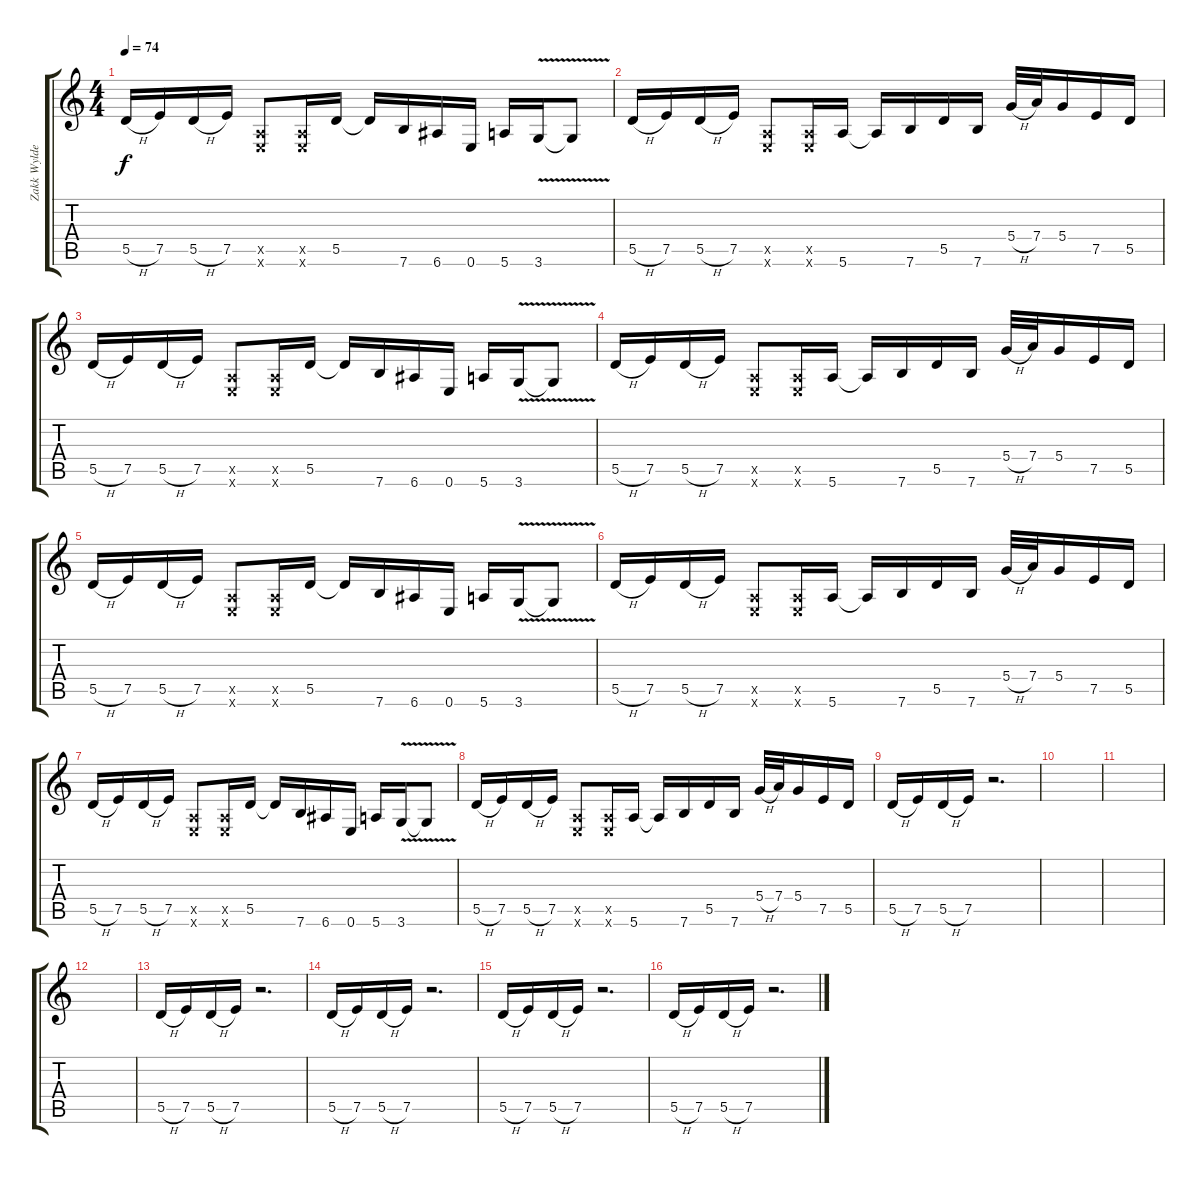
\track ("Zakk Wylde Guitar 1" "Zakk Wylde") {instrument distortionguitar}
\staff {score tabs}
\tuning (E4 B3 G3 D3 A2 E2) {hide}
\ts (4 4)
\tempo 74
\clef g2
\ks c
5.5{h}.16{dy f instrument distortionguitar} 7.5.16 5.5{h}.16 7.5.16 (0.5{x} 0.6{x}).8 (0.5{x} 0.6{x}).16 5.5.16 5.5{t}.16 7.6.16 6.6.16 0.6.16 5.6.16 3.6{v}.16 3.6{v t}.8 |
5.5{h}.16 7.5.16 5.5{h}.16 7.5.16 (0.5{x} 0.6{x}).8 (0.5{x} 0.6{x}).16 5.6.16 5.6{t}.16 7.6.16 5.5.16 7.6.16 5.4{h}.32 7.4.32 5.4.16 7.5.16 5.5.16 |
5.5{h}.16 7.5.16 5.5{h}.16 7.5.16 (0.5{x} 0.6{x}).8 (0.5{x} 0.6{x}).16 5.5.16 5.5{t}.16 7.6.16 6.6.16 0.6.16 5.6.16 3.6{v}.16 3.6{v t}.8 |
5.5{h}.16 7.5.16 5.5{h}.16 7.5.16 (0.5{x} 0.6{x}).8 (0.5{x} 0.6{x}).16 5.6.16 5.6{t}.16 7.6.16 5.5.16 7.6.16 5.4{h}.32 7.4.32 5.4.16 7.5.16 5.5.16 |
5.5{h}.16 7.5.16 5.5{h}.16 7.5.16 (0.5{x} 0.6{x}).8 (0.5{x} 0.6{x}).16 5.5.16 5.5{t}.16 7.6.16 6.6.16 0.6.16 5.6.16 3.6{v}.16 3.6{v t}.8 |
5.5{h}.16 7.5.16 5.5{h}.16 7.5.16 (0.5{x} 0.6{x}).8 (0.5{x} 0.6{x}).16 5.6.16 5.6{t}.16 7.6.16 5.5.16 7.6.16 5.4{h}.32 7.4.32 5.4.16 7.5.16 5.5.16 |
5.5{h}.16 7.5.16 5.5{h}.16 7.5.16 (0.5{x} 0.6{x}).8 (0.5{x} 0.6{x}).16 5.5.16 5.5{t}.16 7.6.16 6.6.16 0.6.16 5.6.16 3.6{v}.16 3.6{v t}.8 |
5.5{h}.16 7.5.16 5.5{h}.16 7.5.16 (0.5{x} 0.6{x}).8 (0.5{x} 0.6{x}).16 5.6.16 5.6{t}.16 7.6.16 5.5.16 7.6.16 5.4{h}.32 7.4.32 5.4.16 7.5.16 5.5.16 |
5.5{h}.16 7.5.16 5.5{h}.16 7.5.16 r.2{d} |
|
|
|
5.5{h}.16 7.5.16 5.5{h}.16 7.5.16 r.2{d} |
5.5{h}.16 7.5.16 5.5{h}.16 7.5.16 r.2{d} |
5.5{h}.16 7.5.16 5.5{h}.16 7.5.16 r.2{d} |
5.5{h}.16 7.5.16 5.5{h}.16 7.5.16 r.2{d}
